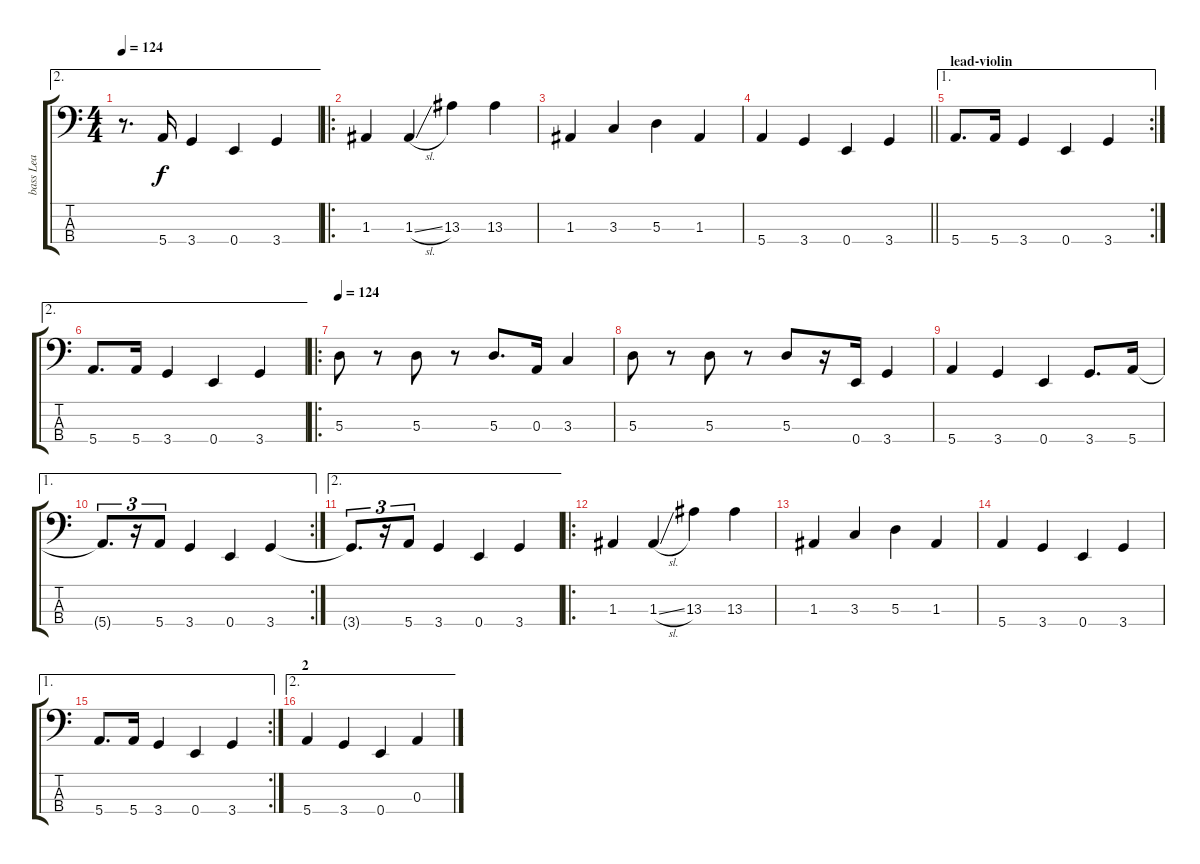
\track ("bass Lea" "bass Lea") {instrument electricbasspick}
\staff {score tabs}
\tuning (G2 D2 A1 E1) {hide}
\ae 2
\ts (4 4)
\tempo 124
\clef f4
\ks c
r.8{d dy f} 5.4.16 3.4.4 0.4.4 3.4.4 |
\ro
1.3.4 1.3{sl}.4 13.3.4 13.3.4 |
1.3.4 3.3.4 5.3.4 1.3.4 |
\barLineRight lightlight
5.4.4 3.4.4 0.4.4 3.4.4 |
\ae 1
\rc 2
\section ("" "lead-violin")
5.4.8{d} 5.4.16 3.4.4 0.4.4 3.4.4 |
\ae 2
5.4.8{d} 5.4.16 3.4.4 0.4.4 3.4.4 |
\ro
\tempo 124
5.3.8 r.8 5.3.8 r.8 5.3.8{d} 0.3.16 3.3.4 |
5.3.8 r.8 5.3.8 r.8 5.3.8 r.16 0.4.16 3.4.4 |
5.4.4 3.4.4 0.4.4 3.4.8{d} 5.4.16 |
\ae 1
\rc 2
5.4{t}.8{d tu (3 2)} r.16{tu (3 2)} 5.4.8{tu (3 2)} 3.4.4 0.4.4 3.4.4 |
\ae 2
3.4{t}.8{d tu (3 2)} r.16{tu (3 2)} 5.4.8{tu (3 2)} 3.4.4 0.4.4 3.4.4 |
\ro
1.3.4 1.3{sl}.4 13.3.4 13.3.4 |
1.3.4 3.3.4 5.3.4 1.3.4 |
5.4.4 3.4.4 0.4.4 3.4.4 |
\ae 1
\rc 2
5.4.8{d} 5.4.16 3.4.4 0.4.4 3.4.4 |
\ae 2
\section ("" "2")
5.4.4 3.4.4 0.4.4 0.3{ss}.4
